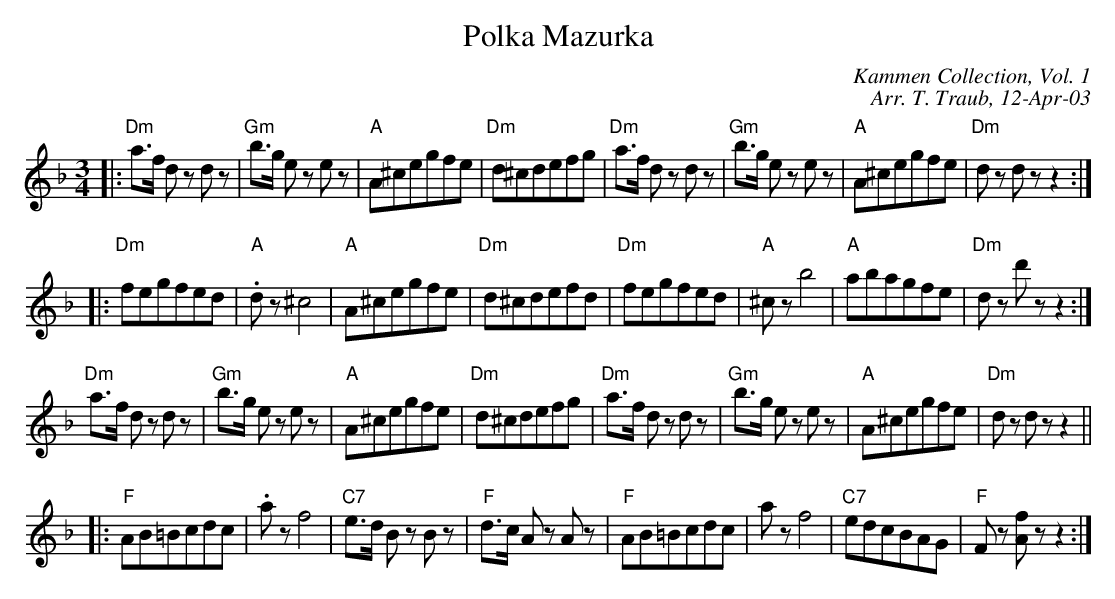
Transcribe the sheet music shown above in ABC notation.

X:1
T:Polka Mazurka
C:Kammen Collection, Vol. 1
C:Arr. T. Traub, 12-Apr-03
M:3/4
K:Dm
L: 1/8
|: "Dm" a>f d z d z|"Gm"b>g e z e z|"A"A^cegfe| "Dm"d^cdefg|"Dm" a>f d z d z|"Gm"b>g e z e z|"A"A^cegfe| "Dm"d z d z z2 :|
|: "Dm" fegfed|"A".d z ^c4|"A"A^cegfe| "Dm"d^cdefd|"Dm" fegfed|"A"^c z b4|"A"abagfe|"Dm"d z d' z z2 :|
"Dm" a>f d z d z|"Gm"b>g e z e z|"A"A^cegfe| "Dm"d^cdefg|"Dm" a>f d z d z|"Gm"b>g e z e z|"A"A^cegfe| "Dm"d z d z z2 ||
|: "F"AB=Bcdc|.a z f4|"C7"e>d B z B z|"F"d>c A z A z| "F"AB=Bcdc|a z f4|"C7"edcBAG|"F"F z [Af] z z2:|
